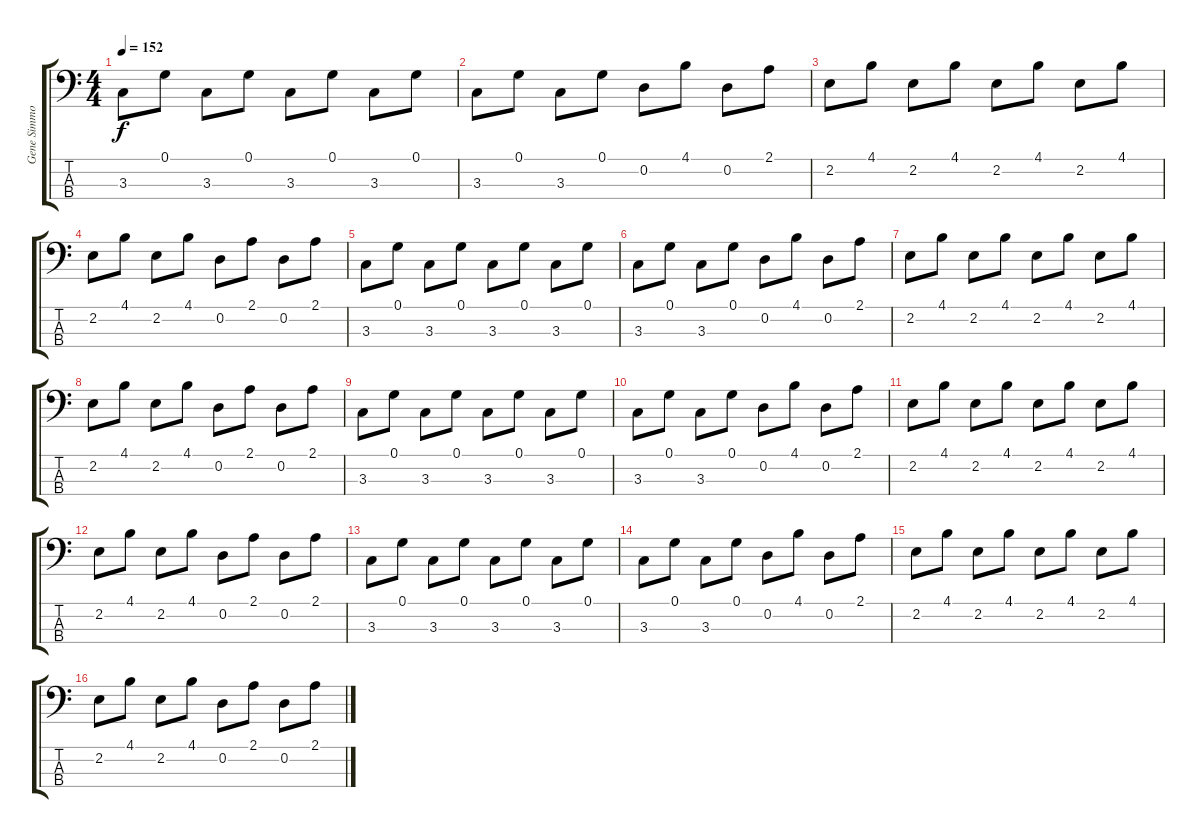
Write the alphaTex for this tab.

\track ("Gene Simmons" "Gene Simmo") {instrument electricbassfinger}
\staff {score tabs}
\tuning (G2 D2 A1 E1) {hide}
\ts (4 4)
\tempo 152
\clef f4
\ks c
3.3.8{dy f} 0.1.8 3.3.8 0.1.8 3.3.8 0.1.8 3.3.8 0.1.8 |
3.3.8 0.1.8 3.3.8 0.1.8 0.2.8 4.1.8 0.2.8 2.1.8 |
2.2.8 4.1.8 2.2.8 4.1.8 2.2.8 4.1.8 2.2.8 4.1.8 |
2.2.8 4.1.8 2.2.8 4.1.8 0.2.8 2.1.8 0.2.8 2.1.8 |
3.3.8 0.1.8 3.3.8 0.1.8 3.3.8 0.1.8 3.3.8 0.1.8 |
3.3.8 0.1.8 3.3.8 0.1.8 0.2.8 4.1.8 0.2.8 2.1.8 |
2.2.8 4.1.8 2.2.8 4.1.8 2.2.8 4.1.8 2.2.8 4.1.8 |
2.2.8 4.1.8 2.2.8 4.1.8 0.2.8 2.1.8 0.2.8 2.1.8 |
3.3.8 0.1.8 3.3.8 0.1.8 3.3.8 0.1.8 3.3.8 0.1.8 |
3.3.8 0.1.8 3.3.8 0.1.8 0.2.8 4.1.8 0.2.8 2.1.8 |
2.2.8 4.1.8 2.2.8 4.1.8 2.2.8 4.1.8 2.2.8 4.1.8 |
2.2.8 4.1.8 2.2.8 4.1.8 0.2.8 2.1.8 0.2.8 2.1.8 |
3.3.8 0.1.8 3.3.8 0.1.8 3.3.8 0.1.8 3.3.8 0.1.8 |
3.3.8 0.1.8 3.3.8 0.1.8 0.2.8 4.1.8 0.2.8 2.1.8 |
2.2.8 4.1.8 2.2.8 4.1.8 2.2.8 4.1.8 2.2.8 4.1.8 |
2.2.8 4.1.8 2.2.8 4.1.8 0.2.8 2.1.8 0.2.8 2.1.8
